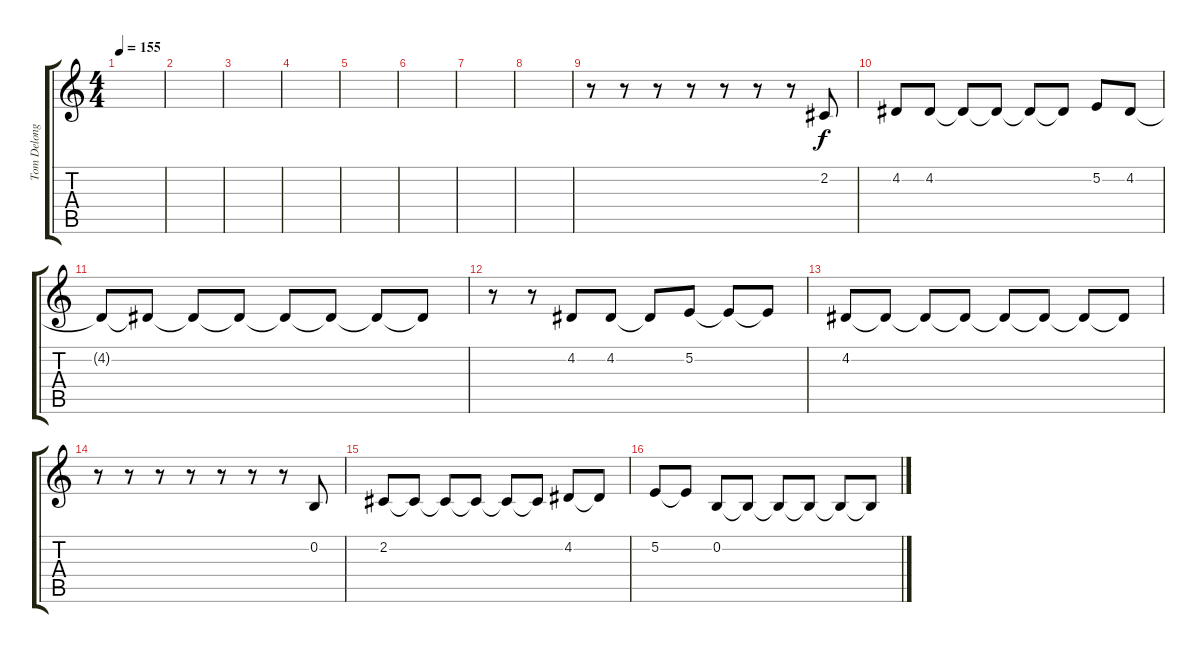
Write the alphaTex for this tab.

\track ("Tom Delonge - Vocal" "Tom Delong") {instrument clarinet}
\staff {score tabs}
\tuning (E4 B3 G3 D3 A2 E2) {hide}
\ts (4 4)
\tempo 155
\clef g2
\ks c
|
|
|
|
|
|
|
|
r.8 r.8 r.8 r.8 r.8 r.8 r.8 2.2.8 |
4.2.8 4.2.8 4.2{t}.8 4.2{t}.8 4.2{t}.8 4.2{t}.8 5.2.8 4.2.8 |
4.2{t}.8 4.2{t}.8 4.2{t}.8 4.2{t}.8 4.2{t}.8 4.2{t}.8 4.2{t}.8 4.2{t}.8 |
r.8 r.8 4.2.8 4.2.8 4.2{t}.8 5.2.8 5.2{t}.8 5.2{t}.8 |
4.2.8 4.2{t}.8 4.2{t}.8 4.2{t}.8 4.2{t}.8 4.2{t}.8 4.2{t}.8 4.2{t}.8 |
r.8 r.8 r.8 r.8 r.8 r.8 r.8 0.2.8 |
2.2.8 2.2{t}.8 2.2{t}.8 2.2{t}.8 2.2{t}.8 2.2{t}.8 4.2.8 4.2{t}.8 |
5.2.8 5.2{t}.8 0.2.8 0.2{t}.8 0.2{t}.8 0.2{t}.8 0.2{t}.8 0.2{t}.8
